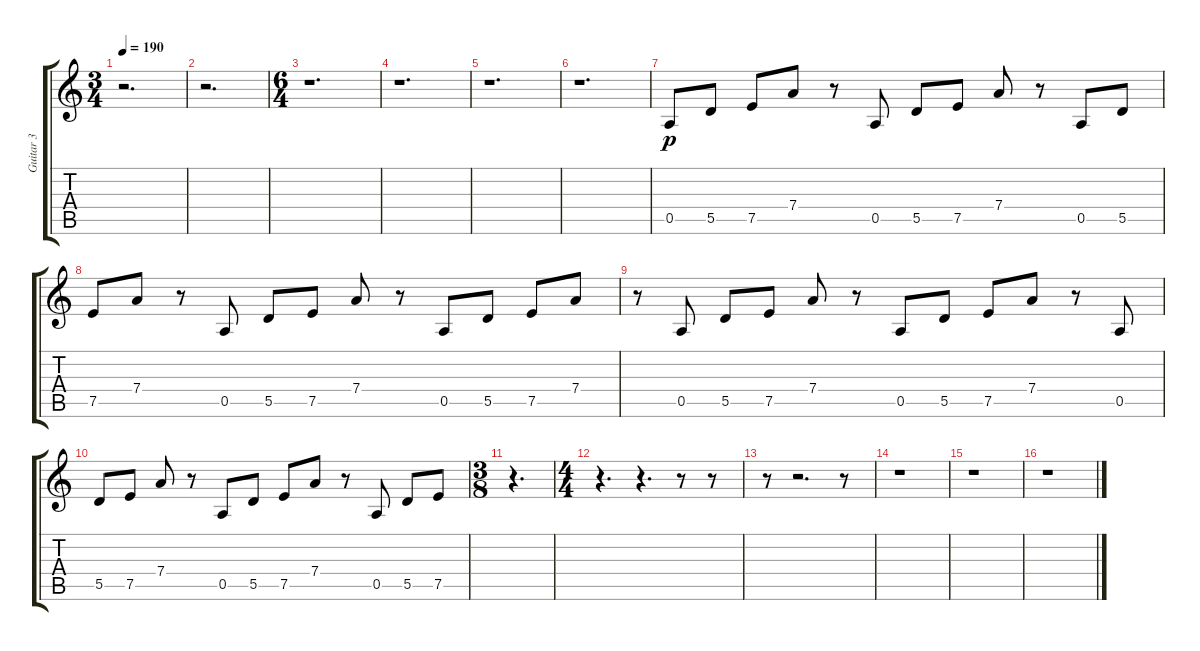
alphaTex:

\track ("Guitar 3" "Guitar 3") {instrument acousticguitarsteel}
\staff {score tabs}
\tuning (E4 B3 G3 D3 A2 E2) {hide}
\ts (3 4)
\tempo 190
\clef g2
\ks c
r.2{d dy f} |
r.2{d} |
\ts (6 4)
r.1{d} |
r.1{d} |
r.1{d} |
r.1{d} |
0.5.8{dy p} 5.5.8 7.5.8 7.4.8 r.8 0.5.8 5.5.8 7.5.8 7.4.8 r.8 0.5.8 5.5.8 |
7.5.8 7.4.8 r.8 0.5.8 5.5.8 7.5.8 7.4.8 r.8 0.5.8 5.5.8 7.5.8 7.4.8 |
r.8 0.5.8 5.5.8 7.5.8 7.4.8 r.8 0.5.8 5.5.8 7.5.8 7.4.8 r.8 0.5.8 |
5.5.8 7.5.8 7.4.8 r.8 0.5.8 5.5.8 7.5.8 7.4.8 r.8 0.5.8 5.5.8 7.5.8 |
\ts (3 8)
r.4{d} |
\ts (4 4)
r.4{d} r.4{d} r.8 r.8 |
r.8 r.2{d} r.8 |
r.1 |
r.1 |
r.1
